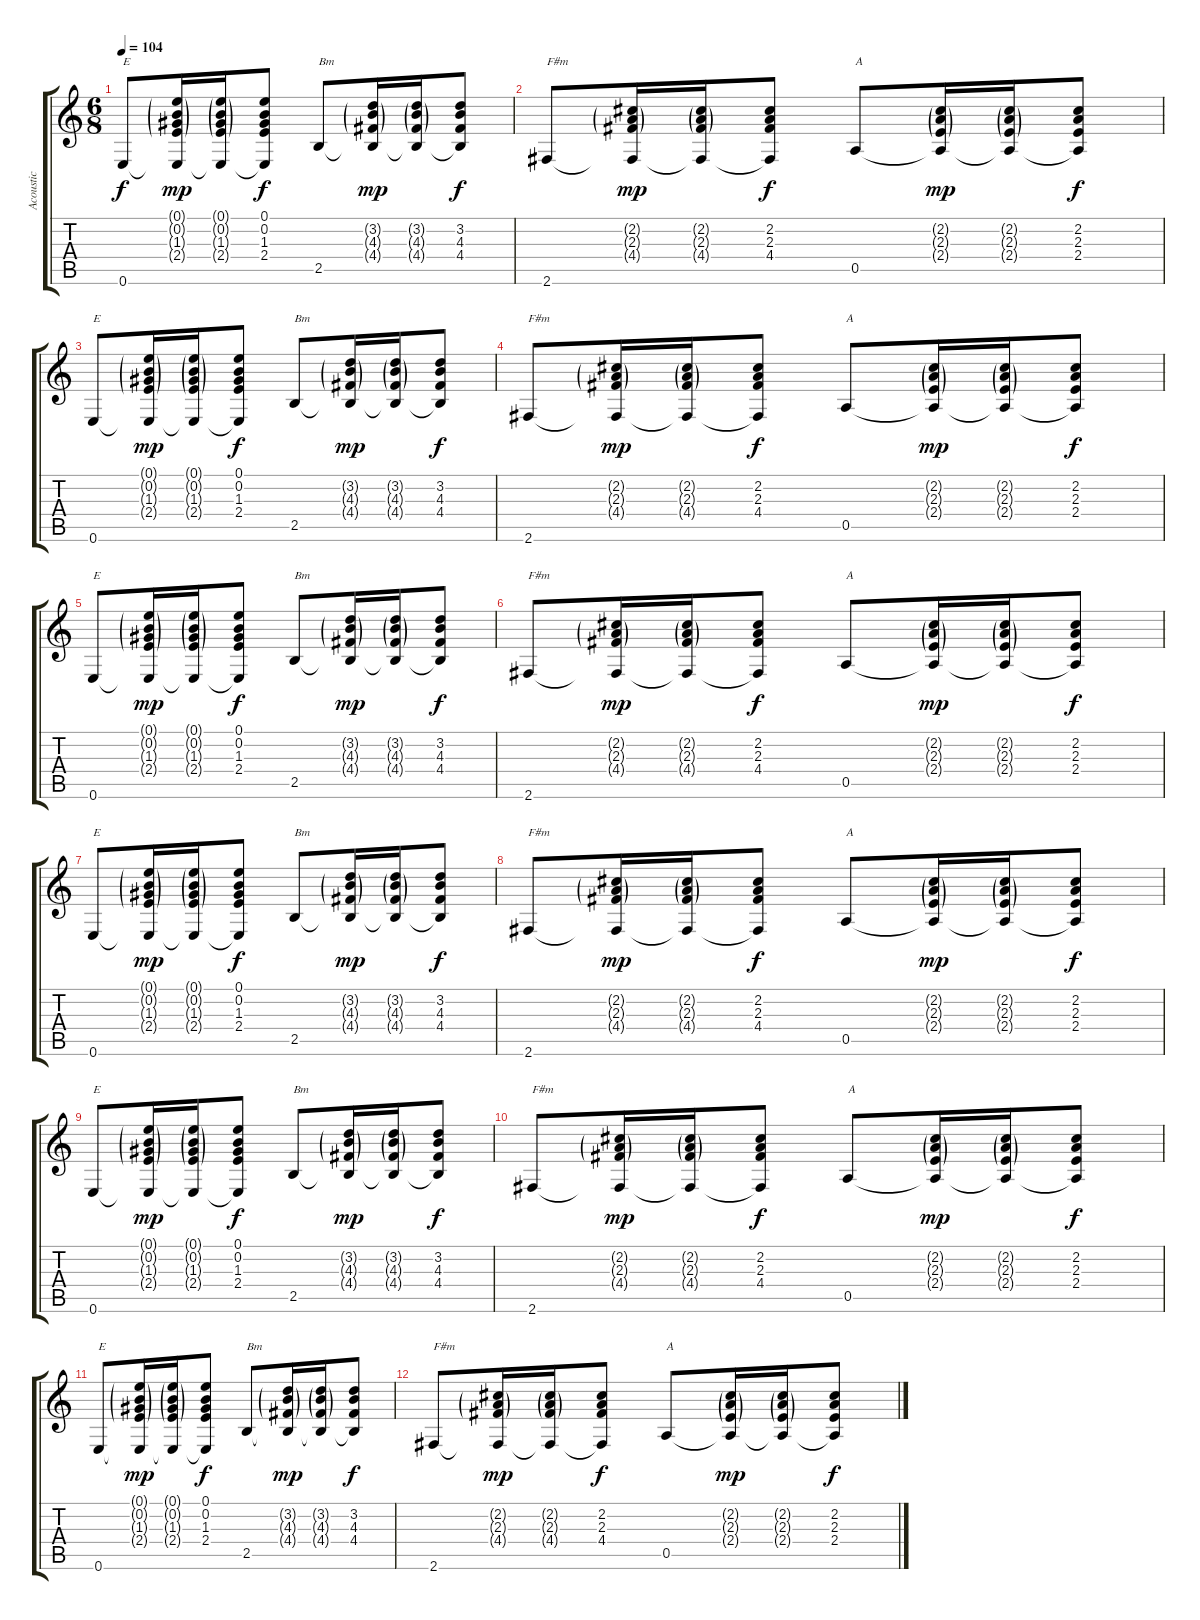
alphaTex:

\track ("Acoustic" "Acoustic") {instrument acousticguitarsteel}
\staff {score tabs}
\tuning (E4 B3 G3 D3 A2 E2) {hide}
\ts (6 8)
\tempo 104
\clef g2
\ks c
0.6.8{txt "E" dy f} (0.1{g} 0.2{g} 1.3{g} 2.4{g} 0.6{t}).16{dy mp} (0.1{g} 0.2{g} 1.3{g} 2.4{g} 0.6{t}).16 (0.1 0.2 1.3 2.4 0.6{t}).8{dy f} 2.5.8{txt "Bm"} (3.2{g} 4.3{g} 4.4{g} 2.5{t}).16{dy mp} (3.2{g} 4.3{g} 4.4{g} 2.5{t}).16 (3.2 4.3 4.4 2.5{t}).8{dy f} |
2.6.8{txt "F#m"} (2.2{g} 2.3{g} 4.4{g} 2.6{t}).16{dy mp} (2.2{g} 2.3{g} 4.4{g} 2.6{t}).16 (2.2 2.3 4.4 2.6{t}).8{dy f} 0.5.8{txt "A"} (2.2{g} 2.3{g} 2.4{g} 0.5{t}).16{dy mp} (2.2{g} 2.3{g} 2.4{g} 0.5{t}).16 (2.2 2.3 2.4 0.5{t}).8{dy f} |
0.6.8{txt "E"} (0.1{g} 0.2{g} 1.3{g} 2.4{g} 0.6{t}).16{dy mp} (0.1{g} 0.2{g} 1.3{g} 2.4{g} 0.6{t}).16 (0.1 0.2 1.3 2.4 0.6{t}).8{dy f} 2.5.8{txt "Bm"} (3.2{g} 4.3{g} 4.4{g} 2.5{t}).16{dy mp} (3.2{g} 4.3{g} 4.4{g} 2.5{t}).16 (3.2 4.3 4.4 2.5{t}).8{dy f} |
2.6.8{txt "F#m"} (2.2{g} 2.3{g} 4.4{g} 2.6{t}).16{dy mp} (2.2{g} 2.3{g} 4.4{g} 2.6{t}).16 (2.2 2.3 4.4 2.6{t}).8{dy f} 0.5.8{txt "A"} (2.2{g} 2.3{g} 2.4{g} 0.5{t}).16{dy mp} (2.2{g} 2.3{g} 2.4{g} 0.5{t}).16 (2.2 2.3 2.4 0.5{t}).8{dy f} |
0.6.8{txt "E"} (0.1{g} 0.2{g} 1.3{g} 2.4{g} 0.6{t}).16{dy mp} (0.1{g} 0.2{g} 1.3{g} 2.4{g} 0.6{t}).16 (0.1 0.2 1.3 2.4 0.6{t}).8{dy f} 2.5.8{txt "Bm"} (3.2{g} 4.3{g} 4.4{g} 2.5{t}).16{dy mp} (3.2{g} 4.3{g} 4.4{g} 2.5{t}).16 (3.2 4.3 4.4 2.5{t}).8{dy f} |
2.6.8{txt "F#m"} (2.2{g} 2.3{g} 4.4{g} 2.6{t}).16{dy mp} (2.2{g} 2.3{g} 4.4{g} 2.6{t}).16 (2.2 2.3 4.4 2.6{t}).8{dy f} 0.5.8{txt "A"} (2.2{g} 2.3{g} 2.4{g} 0.5{t}).16{dy mp} (2.2{g} 2.3{g} 2.4{g} 0.5{t}).16 (2.2 2.3 2.4 0.5{t}).8{dy f} |
0.6.8{txt "E"} (0.1{g} 0.2{g} 1.3{g} 2.4{g} 0.6{t}).16{dy mp} (0.1{g} 0.2{g} 1.3{g} 2.4{g} 0.6{t}).16 (0.1 0.2 1.3 2.4 0.6{t}).8{dy f} 2.5.8{txt "Bm"} (3.2{g} 4.3{g} 4.4{g} 2.5{t}).16{dy mp} (3.2{g} 4.3{g} 4.4{g} 2.5{t}).16 (3.2 4.3 4.4 2.5{t}).8{dy f} |
2.6.8{txt "F#m"} (2.2{g} 2.3{g} 4.4{g} 2.6{t}).16{dy mp} (2.2{g} 2.3{g} 4.4{g} 2.6{t}).16 (2.2 2.3 4.4 2.6{t}).8{dy f} 0.5.8{txt "A"} (2.2{g} 2.3{g} 2.4{g} 0.5{t}).16{dy mp} (2.2{g} 2.3{g} 2.4{g} 0.5{t}).16 (2.2 2.3 2.4 0.5{t}).8{dy f} |
0.6.8{txt "E"} (0.1{g} 0.2{g} 1.3{g} 2.4{g} 0.6{t}).16{dy mp} (0.1{g} 0.2{g} 1.3{g} 2.4{g} 0.6{t}).16 (0.1 0.2 1.3 2.4 0.6{t}).8{dy f} 2.5.8{txt "Bm"} (3.2{g} 4.3{g} 4.4{g} 2.5{t}).16{dy mp} (3.2{g} 4.3{g} 4.4{g} 2.5{t}).16 (3.2 4.3 4.4 2.5{t}).8{dy f} |
2.6.8{txt "F#m"} (2.2{g} 2.3{g} 4.4{g} 2.6{t}).16{dy mp} (2.2{g} 2.3{g} 4.4{g} 2.6{t}).16 (2.2 2.3 4.4 2.6{t}).8{dy f} 0.5.8{txt "A"} (2.2{g} 2.3{g} 2.4{g} 0.5{t}).16{dy mp} (2.2{g} 2.3{g} 2.4{g} 0.5{t}).16 (2.2 2.3 2.4 0.5{t}).8{dy f} |
0.6.8{txt "E"} (0.1{g} 0.2{g} 1.3{g} 2.4{g} 0.6{t}).16{dy mp} (0.1{g} 0.2{g} 1.3{g} 2.4{g} 0.6{t}).16 (0.1 0.2 1.3 2.4 0.6{t}).8{dy f} 2.5.8{txt "Bm"} (3.2{g} 4.3{g} 4.4{g} 2.5{t}).16{dy mp} (3.2{g} 4.3{g} 4.4{g} 2.5{t}).16 (3.2 4.3 4.4 2.5{t}).8{dy f} |
2.6.8{txt "F#m"} (2.2{g} 2.3{g} 4.4{g} 2.6{t}).16{dy mp} (2.2{g} 2.3{g} 4.4{g} 2.6{t}).16 (2.2 2.3 4.4 2.6{t}).8{dy f} 0.5.8{txt "A"} (2.2{g} 2.3{g} 2.4{g} 0.5{t}).16{dy mp} (2.2{g} 2.3{g} 2.4{g} 0.5{t}).16 (2.2 2.3 2.4 0.5{t}).8{dy f}
